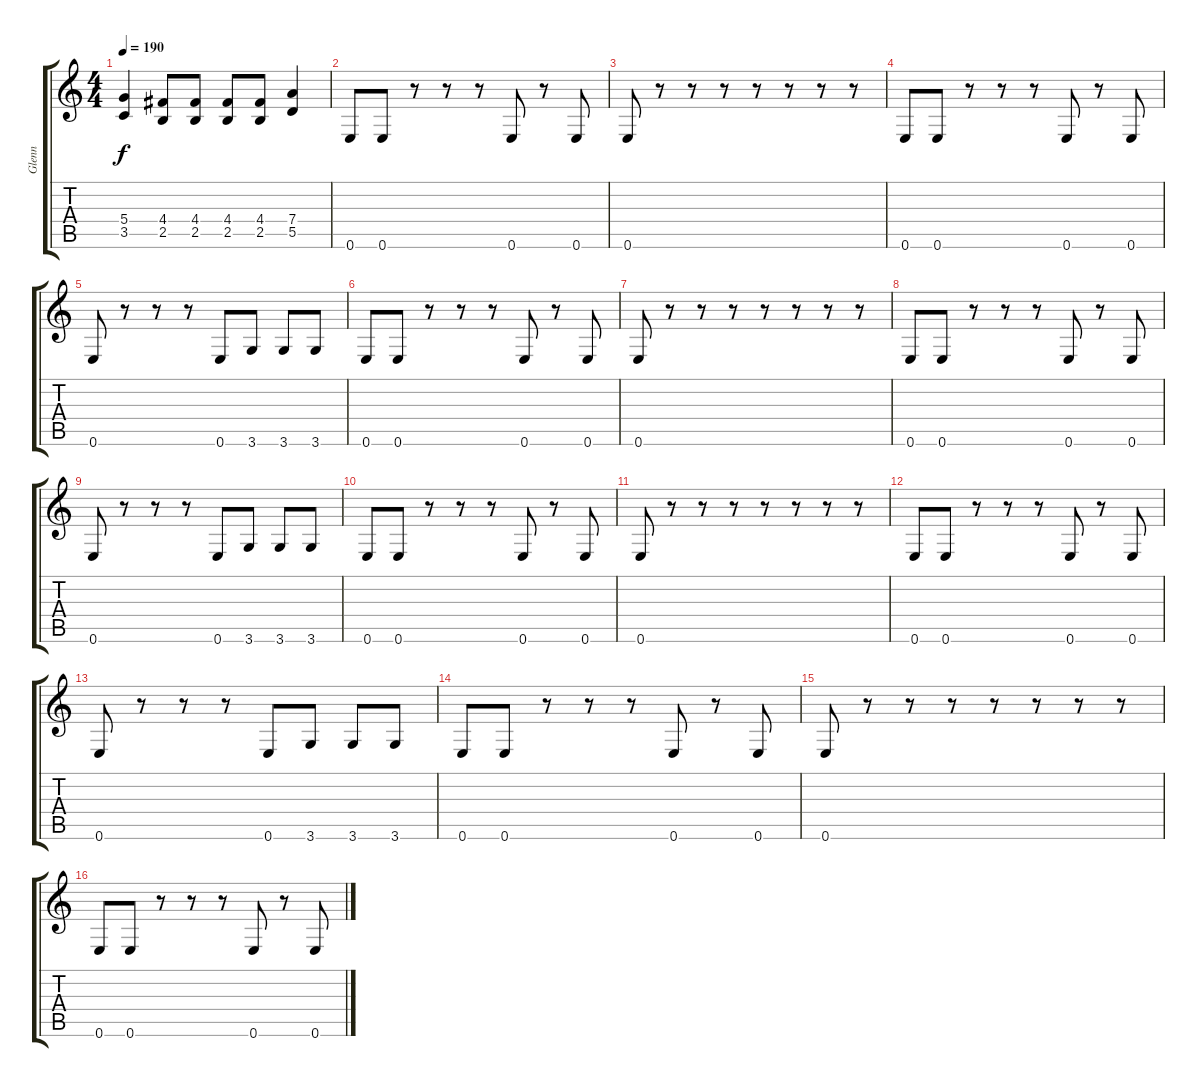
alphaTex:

\track ("Glenn" "Glenn") {instrument distortionguitar}
\staff {score tabs}
\tuning (E4 B3 G3 D3 A2 E2) {hide}
\ts (4 4)
\tempo 190
\clef g2
\ks c
(5.4{t} 3.5{t}).4{dy f} (4.4 2.5).8 (4.4 2.5).8 (4.4 2.5).8 (4.4 2.5).8 (7.4 5.5).4 |
0.6.8 0.6.8 r.8 r.8 r.8 0.6.8 r.8 0.6.8 |
0.6.8 r.8 r.8 r.8 r.8 r.8 r.8 r.8 |
0.6.8 0.6.8 r.8 r.8 r.8 0.6.8 r.8 0.6.8 |
0.6.8 r.8 r.8 r.8 0.6.8 3.6.8 3.6.8 3.6.8 |
0.6.8 0.6.8 r.8 r.8 r.8 0.6.8 r.8 0.6.8 |
0.6.8 r.8 r.8 r.8 r.8 r.8 r.8 r.8 |
0.6.8 0.6.8 r.8 r.8 r.8 0.6.8 r.8 0.6.8 |
0.6.8 r.8 r.8 r.8 0.6.8 3.6.8 3.6.8 3.6.8 |
0.6.8 0.6.8 r.8 r.8 r.8 0.6.8 r.8 0.6.8 |
0.6.8 r.8 r.8 r.8 r.8 r.8 r.8 r.8 |
0.6.8 0.6.8 r.8 r.8 r.8 0.6.8 r.8 0.6.8 |
0.6.8 r.8 r.8 r.8 0.6.8 3.6.8 3.6.8 3.6.8 |
0.6.8 0.6.8 r.8 r.8 r.8 0.6.8 r.8 0.6.8 |
0.6.8 r.8 r.8 r.8 r.8 r.8 r.8 r.8 |
0.6.8 0.6.8 r.8 r.8 r.8 0.6.8 r.8 0.6.8
